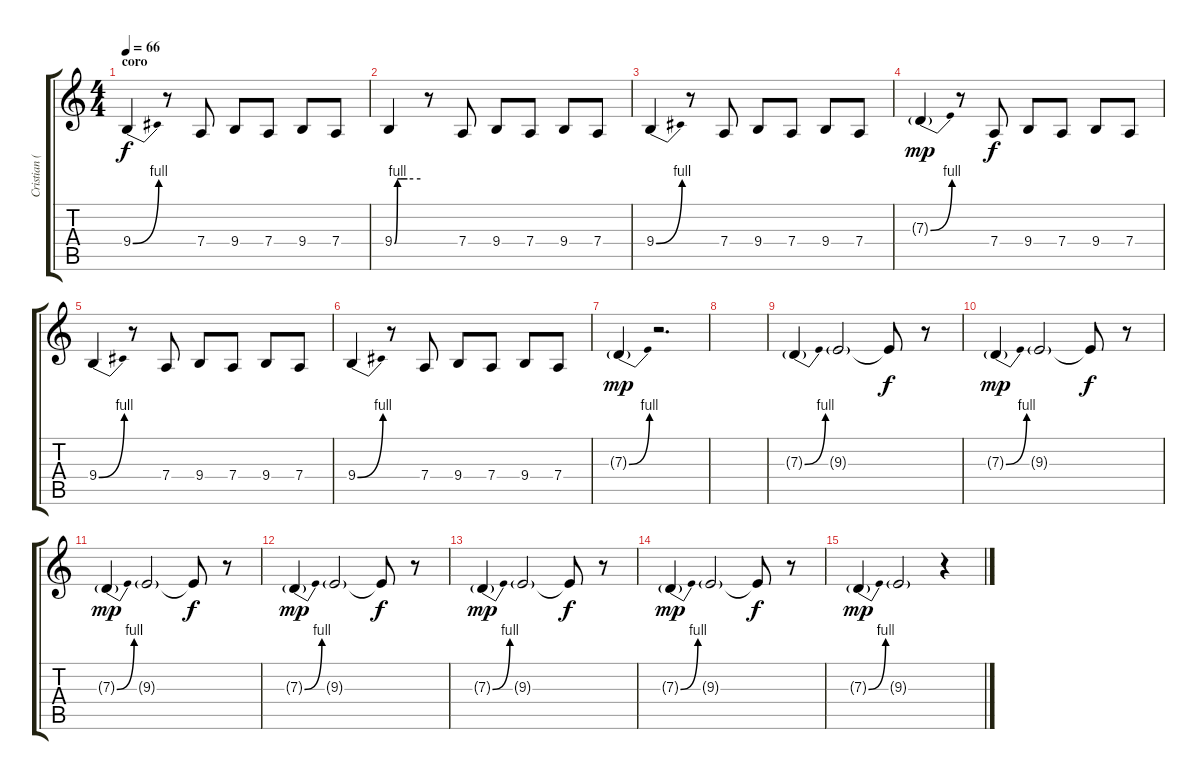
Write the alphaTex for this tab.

\track ("Cristian (voz)" "Cristian (") {instrument lead6voice}
\staff {score tabs}
\tuning (E4 B3 G3 D3 A2 E2) {hide}
\ts (4 4)
\section ("" "coro")
\tempo 66
\clef g2
\ks c
9.4{be (bend 0 0 60 4)}.4{dy f} r.8 7.4.8 9.4.8 7.4.8 9.4.8 7.4.8 |
9.4{be (custom 0 0 7 4 15 4 30 4 60 4)}.4 r.8 7.4.8 9.4.8 7.4.8 9.4.8 7.4.8 |
9.4{be (bend 0 0 60 4)}.4 r.8 7.4.8 9.4.8 7.4.8 9.4.8 7.4.8 |
7.3{be (bend 0 0 60 4) g}.4{dy mp} r.8 7.4.8{dy f} 9.4.8 7.4.8 9.4.8 7.4.8 |
9.4{be (bend 0 0 60 4)}.4 r.8 7.4.8 9.4.8 7.4.8 9.4.8 7.4.8 |
9.4{be (bend 0 0 60 4)}.4 r.8 7.4.8 9.4.8 7.4.8 9.4.8 7.4.8 |
7.3{be (bend 0 0 60 4) g}.4{dy mp} r.2{d} |
|
7.3{be (bend 0 0 60 4) g}.4{volume 12} 9.3{g}.2 9.3{t}.8{dy f} r.8 |
7.3{be (bend 0 0 60 4) g}.4{dy mp} 9.3{g}.2 9.3{t}.8{dy f} r.8 |
7.3{be (bend 0 0 60 4) g}.4{dy mp} 9.3{g}.2 9.3{t}.8{dy f} r.8 |
7.3{be (bend 0 0 60 4) g}.4{dy mp} 9.3{g}.2 9.3{t}.8{dy f} r.8 |
7.3{be (bend 0 0 60 4) g}.4{dy mp} 9.3{g}.2 9.3{t}.8{dy f} r.8 |
7.3{be (bend 0 0 60 4) g}.4{dy mp} 9.3{g}.2 9.3{t}.8{dy f} r.8 |
7.3{be (bend 0 0 60 4) g}.4{dy mp} 9.3{g}.2 r.4
